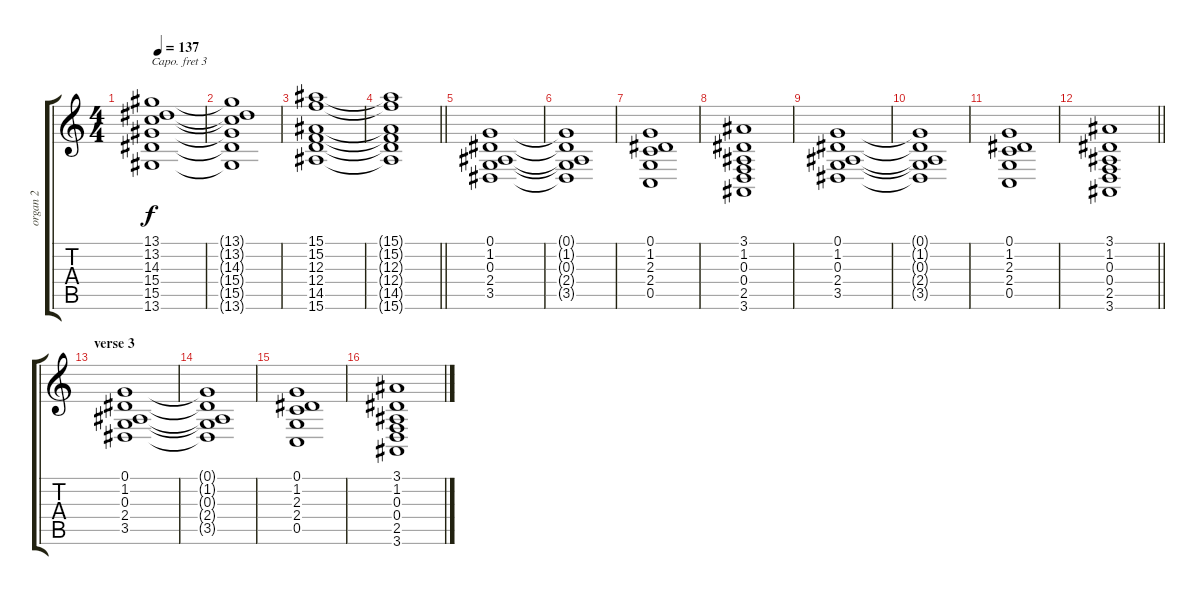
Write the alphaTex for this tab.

\track ("organ 2" "organ 2") {instrument churchorgan}
\staff {score tabs}
\capo 3
\tuning (E4 B3 G3 D3 A2 E2) {hide}
\ts (4 4)
\tempo 137
\clef g2
\ks c
(13.1 13.2 14.3 15.4 15.5 13.6).1{dy f} |
(13.1{t} 13.2{t} 14.3{t} 15.4{t} 15.5{t} 13.6{t}).1 |
(15.1 15.2 12.3 12.4 14.5 15.6).1 |
\barLineRight lightlight
(15.1{t} 15.2{t} 12.3{t} 12.4{t} 14.5{t} 15.6{t}).1 |
(0.1 1.2 0.3 2.4 3.5).1{volume 4 balance 5 instrument churchorgan} |
(0.1{t} 1.2{t} 0.3{t} 2.4{t} 3.5{t}).1 |
(0.1 1.2 2.3 2.4 0.5).1 |
(3.1 1.2 0.3 0.4 2.5 3.6).1 |
(0.1 1.2 0.3 2.4 3.5).1 |
(0.1{t} 1.2{t} 0.3{t} 2.4{t} 3.5{t}).1 |
(0.1 1.2 2.3 2.4 0.5).1 |
\barLineRight lightlight
(3.1 1.2 0.3 0.4 2.5 3.6).1 |
\section ("" "verse 3")
(0.1 1.2 0.3 2.4 3.5).1{volume 5} |
(0.1{t} 1.2{t} 0.3{t} 2.4{t} 3.5{t}).1 |
(0.1 1.2 2.3 2.4 0.5).1 |
(3.1 1.2 0.3 0.4 2.5 3.6).1
